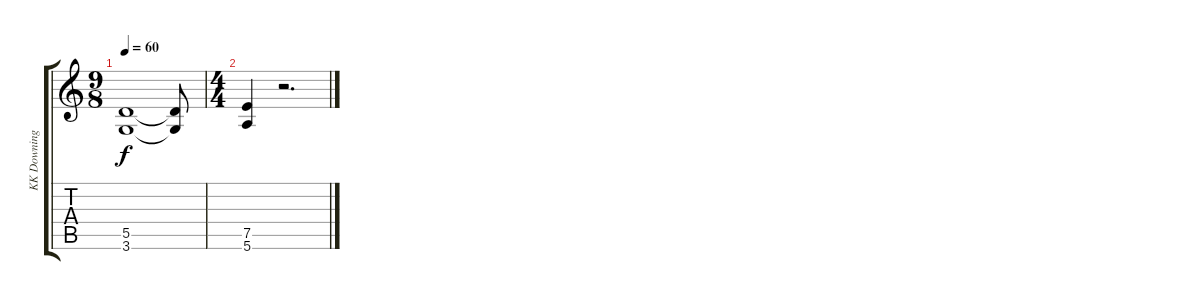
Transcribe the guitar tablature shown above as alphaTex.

\track ("KK Downing" "KK Downing") {instrument distortionguitar}
\staff {score tabs}
\tuning (E4 B3 G3 D3 A2 E2) {hide}
\ts (9 8)
\tempo 60
\clef g2
\ks c
(5.5{t} 3.6{t}).1{dy f} (5.5{t} 3.6{t}).8 |
\ts (4 4)
(7.5 5.6).4 r.2{d}
